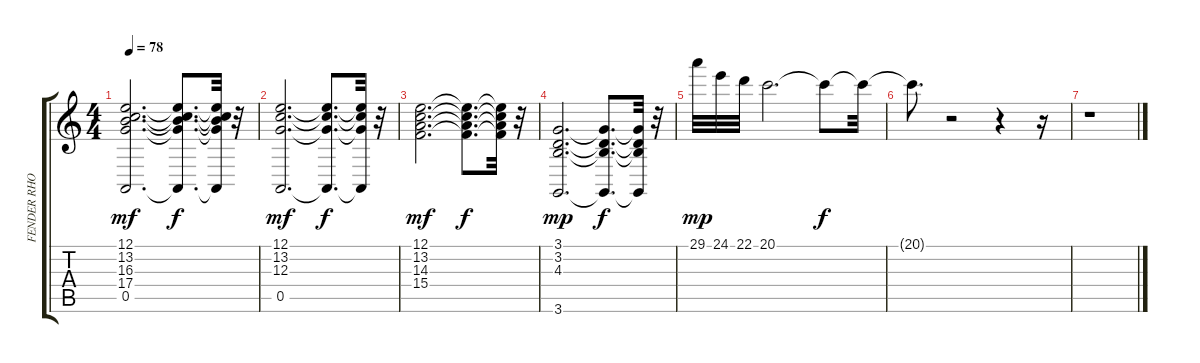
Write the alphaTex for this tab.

\track ("FENDER RHODES" "FENDER RHO") {instrument electricpiano1}
\staff {score tabs}
\tuning (E4 B3 G3 D3 A2 E2) {hide}
\ts (4 4)
\tempo 78
\clef g2
\ks c
(12.1 13.2 16.3 17.4 0.5).2{d dy mf} (12.1{t} 13.2{t} 16.3{t} 17.4{t} 0.5{t}).8{d dy f} (12.1{t} 13.2{t} 16.3{t} 17.4{t} 0.5{t}).32 r.32 |
(12.1 13.2 12.3 0.5).2{d dy mf} (12.1{t} 13.2{t} 12.3{t} 0.5{t}).8{d dy f} (12.1{t} 13.2{t} 12.3{t} 0.5{t}).32 r.32 |
(12.1 13.2 14.3 15.4).2{d dy mf} (12.1{t} 13.2{t} 14.3{t} 15.4{t}).8{d dy f} (12.1{t} 13.2{t} 14.3{t} 15.4{t}).32 r.32 |
(3.1 3.2 4.3 3.6).2{d dy mp} (3.1{t} 3.2{t} 4.3{t} 3.6{t}).8{d dy f} (3.1{t} 3.2{t} 4.3{t} 3.6{t}).32 r.32 |
29.1.32{dy mp} 24.1.32 22.1.32 20.1.2{d} 20.1{t}.8{dy f} 20.1{t}.32 |
20.1{t}.8{d} r.2 r.4 r.16 |
r.1
